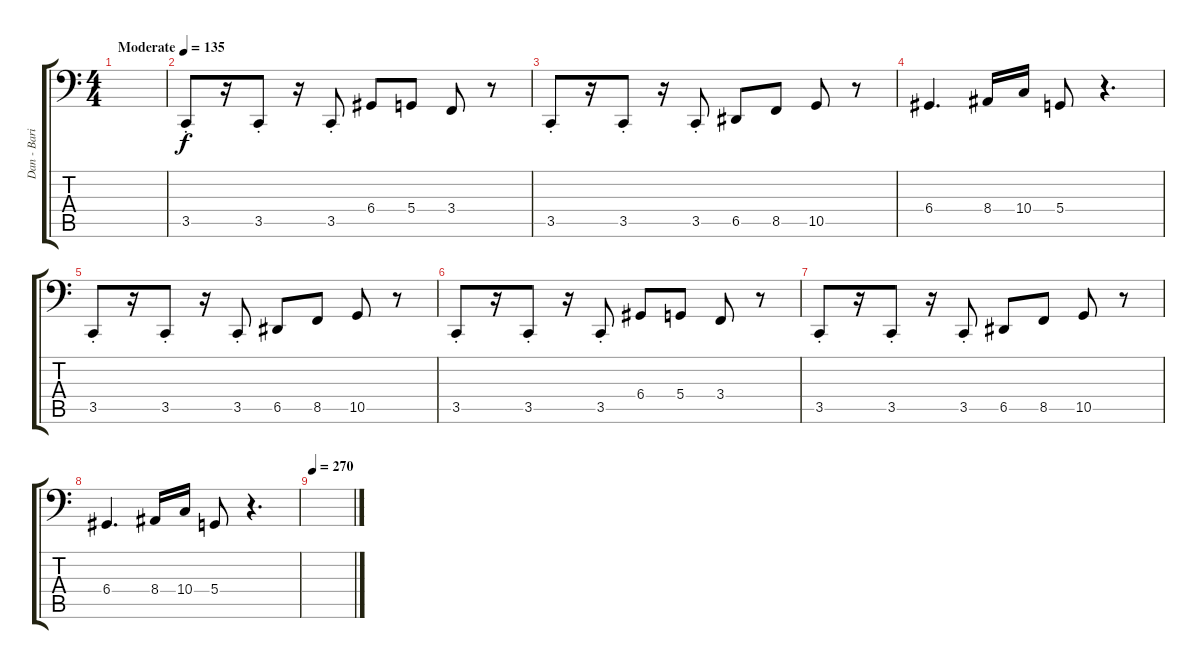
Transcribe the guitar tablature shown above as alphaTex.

\track ("Dan - Bari Sax" "Dan - Bari") {instrument baritonesax}
\staff {score tabs}
\tuning (E3 B2 G2 D2 A1 E1) {hide}
\ts (4 4)
\tempo (135 "Moderate")
\clef f4
\ks c
|
3.5{st}.8 r.16 3.5{st}.8 r.16 3.5{st}.8 6.4.8 5.4.8 3.4.8 r.8 |
3.5{st}.8 r.16 3.5{st}.8 r.16 3.5{st}.8 6.5.8 8.5.8 10.5.8 r.8 |
6.4.4{d} 8.4.16 10.4.16 5.4.8 r.4{d} |
3.5{st}.8 r.16 3.5{st}.8 r.16 3.5{st}.8 6.5.8 8.5.8 10.5.8 r.8 |
3.5{st}.8 r.16 3.5{st}.8 r.16 3.5{st}.8 6.4.8 5.4.8 3.4.8 r.8 |
3.5{st}.8 r.16 3.5{st}.8 r.16 3.5{st}.8 6.5.8 8.5.8 10.5.8 r.8 |
6.4.4{d} 8.4.16 10.4.16 5.4.8 r.4{d} |
\tempo 270
